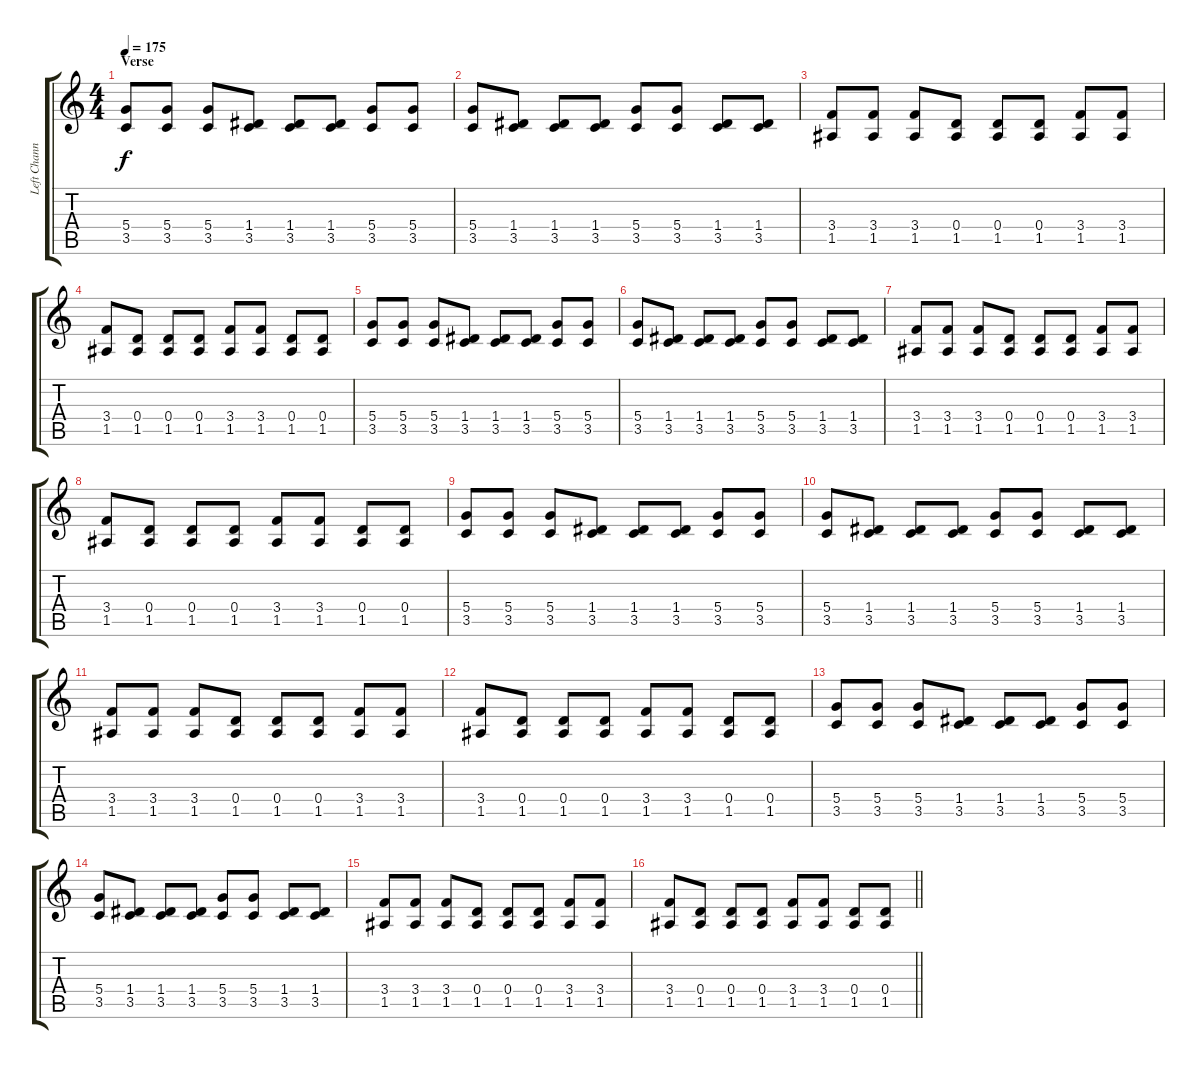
\track ("Left Channel" "Left Chann") {instrument distortionguitar}
\staff {score tabs}
\tuning (E4 B3 G3 D3 A2 E2) {hide}
\ts (4 4)
\section ("" "Verse")
\tempo 175
\clef g2
\ks c
(5.4 3.5).8{dy f} (5.4 3.5).8 (5.4 3.5).8 (1.4 3.5).8 (1.4 3.5).8 (1.4 3.5).8 (5.4 3.5).8 (5.4 3.5).8 |
(5.4 3.5).8 (1.4 3.5).8 (1.4 3.5).8 (1.4 3.5).8 (5.4 3.5).8 (5.4 3.5).8 (1.4 3.5).8 (1.4 3.5).8 |
(3.4 1.5).8 (3.4 1.5).8 (3.4 1.5).8 (0.4 1.5).8 (0.4 1.5).8 (0.4 1.5).8 (3.4 1.5).8 (3.4 1.5).8 |
(3.4 1.5).8 (0.4 1.5).8 (0.4 1.5).8 (0.4 1.5).8 (3.4 1.5).8 (3.4 1.5).8 (0.4 1.5).8 (0.4 1.5).8 |
(5.4 3.5).8 (5.4 3.5).8 (5.4 3.5).8 (1.4 3.5).8 (1.4 3.5).8 (1.4 3.5).8 (5.4 3.5).8 (5.4 3.5).8 |
(5.4 3.5).8 (1.4 3.5).8 (1.4 3.5).8 (1.4 3.5).8 (5.4 3.5).8 (5.4 3.5).8 (1.4 3.5).8 (1.4 3.5).8 |
(3.4 1.5).8 (3.4 1.5).8 (3.4 1.5).8 (0.4 1.5).8 (0.4 1.5).8 (0.4 1.5).8 (3.4 1.5).8 (3.4 1.5).8 |
(3.4 1.5).8 (0.4 1.5).8 (0.4 1.5).8 (0.4 1.5).8 (3.4 1.5).8 (3.4 1.5).8 (0.4 1.5).8 (0.4 1.5).8 |
(5.4 3.5).8 (5.4 3.5).8 (5.4 3.5).8 (1.4 3.5).8 (1.4 3.5).8 (1.4 3.5).8 (5.4 3.5).8 (5.4 3.5).8 |
(5.4 3.5).8 (1.4 3.5).8 (1.4 3.5).8 (1.4 3.5).8 (5.4 3.5).8 (5.4 3.5).8 (1.4 3.5).8 (1.4 3.5).8 |
(3.4 1.5).8 (3.4 1.5).8 (3.4 1.5).8 (0.4 1.5).8 (0.4 1.5).8 (0.4 1.5).8 (3.4 1.5).8 (3.4 1.5).8 |
(3.4 1.5).8 (0.4 1.5).8 (0.4 1.5).8 (0.4 1.5).8 (3.4 1.5).8 (3.4 1.5).8 (0.4 1.5).8 (0.4 1.5).8 |
(5.4 3.5).8 (5.4 3.5).8 (5.4 3.5).8 (1.4 3.5).8 (1.4 3.5).8 (1.4 3.5).8 (5.4 3.5).8 (5.4 3.5).8 |
(5.4 3.5).8 (1.4 3.5).8 (1.4 3.5).8 (1.4 3.5).8 (5.4 3.5).8 (5.4 3.5).8 (1.4 3.5).8 (1.4 3.5).8 |
(3.4 1.5).8 (3.4 1.5).8 (3.4 1.5).8 (0.4 1.5).8 (0.4 1.5).8 (0.4 1.5).8 (3.4 1.5).8 (3.4 1.5).8 |
\barLineRight lightlight
(3.4 1.5).8 (0.4 1.5).8 (0.4 1.5).8 (0.4 1.5).8 (3.4 1.5).8 (3.4 1.5).8 (0.4 1.5).8 (0.4 1.5).8
